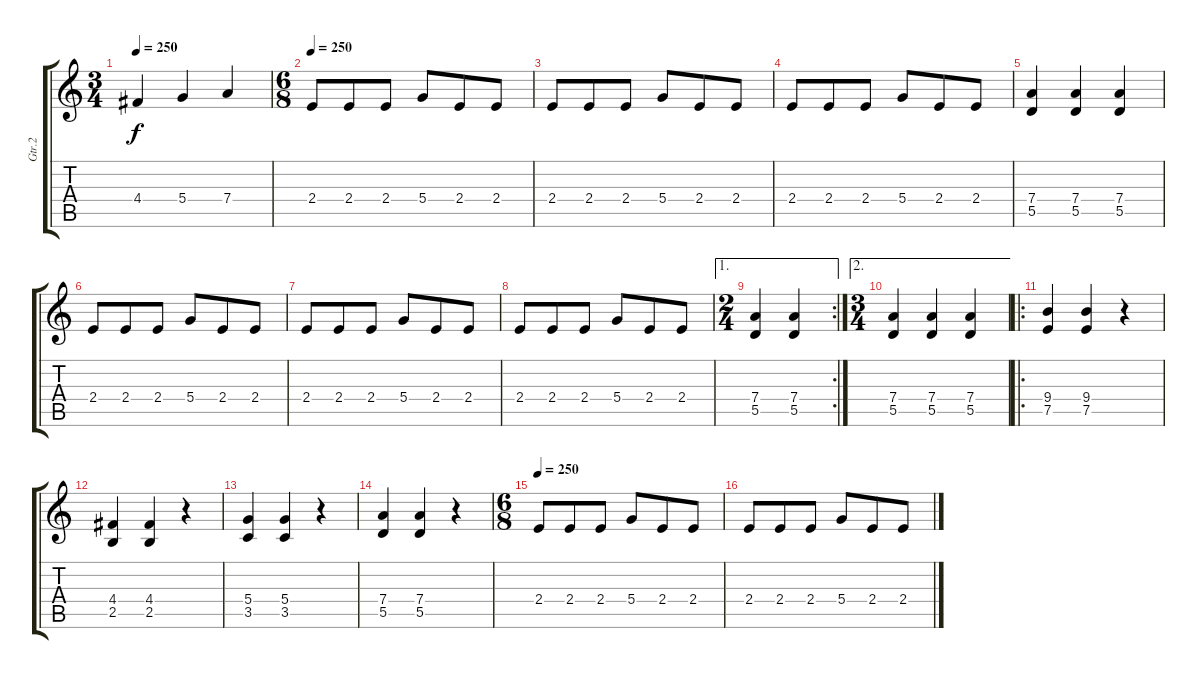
\track ("Gtr.2" "Gtr.2") {instrument overdrivenguitar}
\staff {score tabs}
\tuning (E4 B3 G3 D3 A2 E2) {hide}
\ts (3 4)
\tempo 250
\clef g2
\ks c
4.4.4{dy f} 5.4.4 7.4.4 |
\ts (6 8)
\tempo 250
2.4.8 2.4.8 2.4.8 5.4.8 2.4.8 2.4.8 |
2.4.8 2.4.8 2.4.8 5.4.8 2.4.8 2.4.8 |
2.4.8 2.4.8 2.4.8 5.4.8 2.4.8 2.4.8 |
(7.4 5.5).4 (7.4 5.5).4 (7.4 5.5).4 |
2.4.8 2.4.8 2.4.8 5.4.8 2.4.8 2.4.8 |
2.4.8 2.4.8 2.4.8 5.4.8 2.4.8 2.4.8 |
2.4.8 2.4.8 2.4.8 5.4.8 2.4.8 2.4.8 |
\ae 1
\rc 2
\ts (2 4)
(7.4 5.5).4 (7.4 5.5).4 |
\ae 2
\ts (3 4)
(7.4 5.5).4 (7.4 5.5).4 (7.4 5.5).4 |
\ro
(9.4 7.5).4 (9.4 7.5).4 r.4 |
(4.4 2.5).4 (4.4 2.5).4 r.4 |
(5.4 3.5).4 (5.4 3.5).4 r.4 |
(7.4 5.5).4 (7.4 5.5).4 r.4 |
\ts (6 8)
\tempo 250
2.4.8 2.4.8 2.4.8 5.4.8 2.4.8 2.4.8 |
2.4.8 2.4.8 2.4.8 5.4.8 2.4.8 2.4.8
